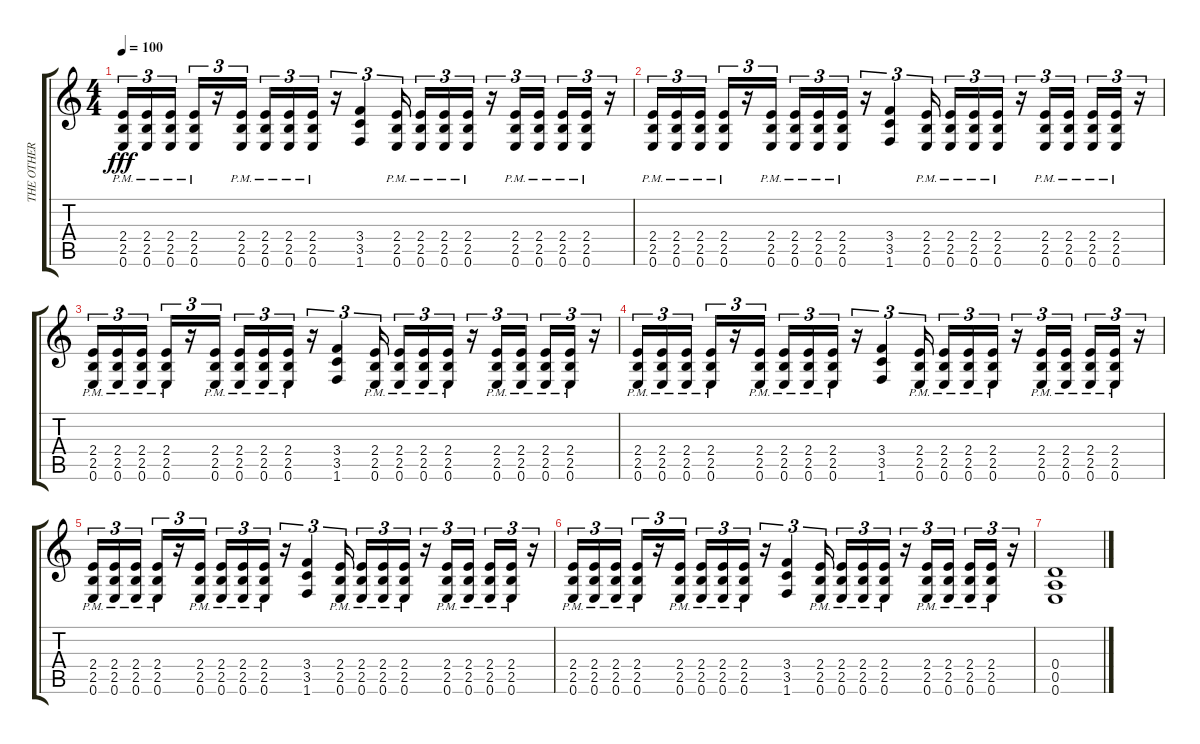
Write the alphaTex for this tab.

\track ("THE OTHER NICK" "THE OTHER ") {instrument distortionguitar}
\staff {score tabs}
\tuning (E4 B3 G3 D3 A2 E2) {hide}
\ts (4 4)
\tempo 100
\clef g2
\ks c
(2.4{pm} 2.5{pm} 0.6{pm}).16{tu (3 2) dy fff} (2.4{pm} 2.5{pm} 0.6{pm}).16{tu (3 2)} (2.4{pm} 2.5{pm} 0.6{pm}).16{tu (3 2) beam splitsecondary} (2.4{pm} 2.5{pm} 0.6{pm}).16{tu (3 2)} r.16{tu (3 2)} (2.4{pm} 2.5{pm} 0.6{pm}).16{tu (3 2)} (2.4{pm} 2.5{pm} 0.6{pm}).16{tu (3 2)} (2.4{pm} 2.5{pm} 0.6{pm}).16{tu (3 2)} (2.4{pm} 2.5{pm} 0.6{pm}).16{tu (3 2)} r.16{tu (3 2)} (3.4 3.5 1.6).4{tu (3 2)} (2.4{pm} 2.5{pm} 0.6{pm}).16{tu (3 2) beam splitsecondary} (2.4{pm} 2.5{pm} 0.6{pm}).16{tu (3 2)} (2.4{pm} 2.5{pm} 0.6{pm}).16{tu (3 2)} (2.4{pm} 2.5{pm} 0.6{pm}).16{tu (3 2)} r.16{tu (3 2)} (2.4{pm} 2.5{pm} 0.6{pm}).16{tu (3 2)} (2.4{pm} 2.5{pm} 0.6{pm}).16{tu (3 2) beam splitsecondary} (2.4{pm} 2.5{pm} 0.6{pm}).16{tu (3 2)} (2.4{pm} 2.5{pm} 0.6{pm}).16{tu (3 2)} r.16{tu (3 2)} |
(2.4{pm} 2.5{pm} 0.6{pm}).16{tu (3 2)} (2.4{pm} 2.5{pm} 0.6{pm}).16{tu (3 2)} (2.4{pm} 2.5{pm} 0.6{pm}).16{tu (3 2) beam splitsecondary} (2.4{pm} 2.5{pm} 0.6{pm}).16{tu (3 2)} r.16{tu (3 2)} (2.4{pm} 2.5{pm} 0.6{pm}).16{tu (3 2)} (2.4{pm} 2.5{pm} 0.6{pm}).16{tu (3 2)} (2.4{pm} 2.5{pm} 0.6{pm}).16{tu (3 2)} (2.4{pm} 2.5{pm} 0.6{pm}).16{tu (3 2)} r.16{tu (3 2)} (3.4 3.5 1.6).4{tu (3 2)} (2.4{pm} 2.5{pm} 0.6{pm}).16{tu (3 2) beam splitsecondary} (2.4{pm} 2.5{pm} 0.6{pm}).16{tu (3 2)} (2.4{pm} 2.5{pm} 0.6{pm}).16{tu (3 2)} (2.4{pm} 2.5{pm} 0.6{pm}).16{tu (3 2)} r.16{tu (3 2)} (2.4{pm} 2.5{pm} 0.6{pm}).16{tu (3 2)} (2.4{pm} 2.5{pm} 0.6{pm}).16{tu (3 2) beam splitsecondary} (2.4{pm} 2.5{pm} 0.6{pm}).16{tu (3 2)} (2.4{pm} 2.5{pm} 0.6{pm}).16{tu (3 2)} r.16{tu (3 2)} |
(2.4{pm} 2.5{pm} 0.6{pm}).16{tu (3 2)} (2.4{pm} 2.5{pm} 0.6{pm}).16{tu (3 2)} (2.4{pm} 2.5{pm} 0.6{pm}).16{tu (3 2) beam splitsecondary} (2.4{pm} 2.5{pm} 0.6{pm}).16{tu (3 2)} r.16{tu (3 2)} (2.4{pm} 2.5{pm} 0.6{pm}).16{tu (3 2)} (2.4{pm} 2.5{pm} 0.6{pm}).16{tu (3 2)} (2.4{pm} 2.5{pm} 0.6{pm}).16{tu (3 2)} (2.4{pm} 2.5{pm} 0.6{pm}).16{tu (3 2)} r.16{tu (3 2)} (3.4 3.5 1.6).4{tu (3 2)} (2.4{pm} 2.5{pm} 0.6{pm}).16{tu (3 2) beam splitsecondary} (2.4{pm} 2.5{pm} 0.6{pm}).16{tu (3 2)} (2.4{pm} 2.5{pm} 0.6{pm}).16{tu (3 2)} (2.4{pm} 2.5{pm} 0.6{pm}).16{tu (3 2)} r.16{tu (3 2)} (2.4{pm} 2.5{pm} 0.6{pm}).16{tu (3 2)} (2.4{pm} 2.5{pm} 0.6{pm}).16{tu (3 2) beam splitsecondary} (2.4{pm} 2.5{pm} 0.6{pm}).16{tu (3 2)} (2.4{pm} 2.5{pm} 0.6{pm}).16{tu (3 2)} r.16{tu (3 2)} |
(2.4{pm} 2.5{pm} 0.6{pm}).16{tu (3 2)} (2.4{pm} 2.5{pm} 0.6{pm}).16{tu (3 2)} (2.4{pm} 2.5{pm} 0.6{pm}).16{tu (3 2) beam splitsecondary} (2.4{pm} 2.5{pm} 0.6{pm}).16{tu (3 2)} r.16{tu (3 2)} (2.4{pm} 2.5{pm} 0.6{pm}).16{tu (3 2)} (2.4{pm} 2.5{pm} 0.6{pm}).16{tu (3 2)} (2.4{pm} 2.5{pm} 0.6{pm}).16{tu (3 2)} (2.4{pm} 2.5{pm} 0.6{pm}).16{tu (3 2)} r.16{tu (3 2)} (3.4 3.5 1.6).4{tu (3 2)} (2.4{pm} 2.5{pm} 0.6{pm}).16{tu (3 2) beam splitsecondary} (2.4{pm} 2.5{pm} 0.6{pm}).16{tu (3 2)} (2.4{pm} 2.5{pm} 0.6{pm}).16{tu (3 2)} (2.4{pm} 2.5{pm} 0.6{pm}).16{tu (3 2)} r.16{tu (3 2)} (2.4{pm} 2.5{pm} 0.6{pm}).16{tu (3 2)} (2.4{pm} 2.5{pm} 0.6{pm}).16{tu (3 2) beam splitsecondary} (2.4{pm} 2.5{pm} 0.6{pm}).16{tu (3 2)} (2.4{pm} 2.5{pm} 0.6{pm}).16{tu (3 2)} r.16{tu (3 2)} |
(2.4{pm} 2.5{pm} 0.6{pm}).16{tu (3 2)} (2.4{pm} 2.5{pm} 0.6{pm}).16{tu (3 2)} (2.4{pm} 2.5{pm} 0.6{pm}).16{tu (3 2) beam splitsecondary} (2.4{pm} 2.5{pm} 0.6{pm}).16{tu (3 2)} r.16{tu (3 2)} (2.4{pm} 2.5{pm} 0.6{pm}).16{tu (3 2)} (2.4{pm} 2.5{pm} 0.6{pm}).16{tu (3 2)} (2.4{pm} 2.5{pm} 0.6{pm}).16{tu (3 2)} (2.4{pm} 2.5{pm} 0.6{pm}).16{tu (3 2)} r.16{tu (3 2)} (3.4 3.5 1.6).4{tu (3 2)} (2.4{pm} 2.5{pm} 0.6{pm}).16{tu (3 2) beam splitsecondary} (2.4{pm} 2.5{pm} 0.6{pm}).16{tu (3 2)} (2.4{pm} 2.5{pm} 0.6{pm}).16{tu (3 2)} (2.4{pm} 2.5{pm} 0.6{pm}).16{tu (3 2)} r.16{tu (3 2)} (2.4{pm} 2.5{pm} 0.6{pm}).16{tu (3 2)} (2.4{pm} 2.5{pm} 0.6{pm}).16{tu (3 2) beam splitsecondary} (2.4{pm} 2.5{pm} 0.6{pm}).16{tu (3 2)} (2.4{pm} 2.5{pm} 0.6{pm}).16{tu (3 2)} r.16{tu (3 2)} |
(2.4{pm} 2.5{pm} 0.6{pm}).16{tu (3 2)} (2.4{pm} 2.5{pm} 0.6{pm}).16{tu (3 2)} (2.4{pm} 2.5{pm} 0.6{pm}).16{tu (3 2) beam splitsecondary} (2.4{pm} 2.5{pm} 0.6{pm}).16{tu (3 2)} r.16{tu (3 2)} (2.4{pm} 2.5{pm} 0.6{pm}).16{tu (3 2)} (2.4{pm} 2.5{pm} 0.6{pm}).16{tu (3 2)} (2.4{pm} 2.5{pm} 0.6{pm}).16{tu (3 2)} (2.4{pm} 2.5{pm} 0.6{pm}).16{tu (3 2)} r.16{tu (3 2)} (3.4 3.5 1.6).4{tu (3 2)} (2.4{pm} 2.5{pm} 0.6{pm}).16{tu (3 2) beam splitsecondary} (2.4{pm} 2.5{pm} 0.6{pm}).16{tu (3 2)} (2.4{pm} 2.5{pm} 0.6{pm}).16{tu (3 2)} (2.4{pm} 2.5{pm} 0.6{pm}).16{tu (3 2)} r.16{tu (3 2)} (2.4{pm} 2.5{pm} 0.6{pm}).16{tu (3 2)} (2.4{pm} 2.5{pm} 0.6{pm}).16{tu (3 2) beam splitsecondary} (2.4{pm} 2.5{pm} 0.6{pm}).16{tu (3 2)} (2.4{pm} 2.5{pm} 0.6{pm}).16{tu (3 2)} r.16{tu (3 2)} |
(0.4 0.5 0.6).1
